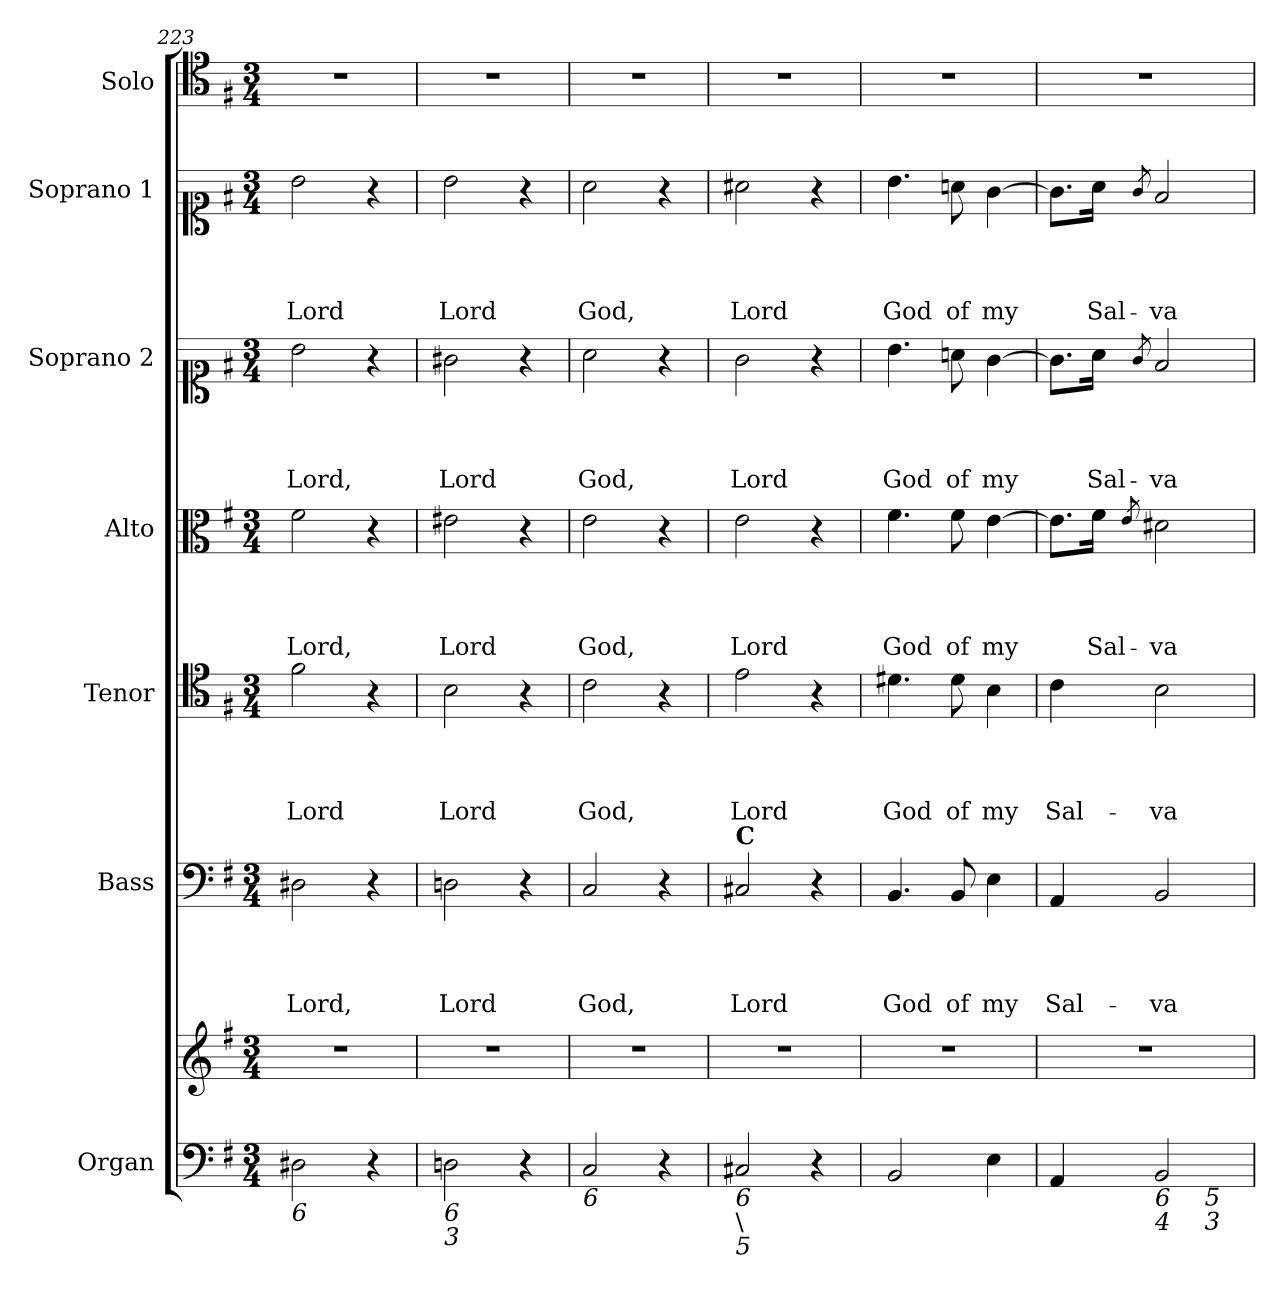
**kern	**kern	**kern	**text	**text	**text	**text	**kern	**text	**text	**text	**text	**kern	**text	**text	**text	**text	**kern	**text	**text	**text	**text	**kern	**text	**text	**text	**text	**kern
*part7	*part7	*part6	*part6	*part6	*part6	*part6	*part5	*part5	*part5	*part5	*part5	*part4	*part4	*part4	*part4	*part4	*part3	*part3	*part3	*part3	*part3	*part2	*part2	*part2	*part2	*part2	*part1
*staff8	*staff7	*staff6	*staff6	*staff6	*staff6	*staff6	*staff5	*staff5	*staff5	*staff5	*staff5	*staff4	*staff4	*staff4	*staff4	*staff4	*staff3	*staff3	*staff3	*staff3	*staff3	*staff2	*staff2	*staff2	*staff2	*staff2	*staff1
*I"Organ	*	*I"Bass	*	*	*	*	*I"Tenor	*	*	*	*	*I"Alto	*	*	*	*	*I"Soprano 2	*	*	*	*	*I"Soprano 1	*	*	*	*	*I"Solo
*I'Org.	*	*I'B	*	*	*	*	*I'T	*	*	*	*	*I'A	*	*	*	*	*I'S	*	*	*	*	*I'S	*	*	*	*	*I'Solo
*clefF4	*clefG2	*clefF4	*	*	*	*	*clefC4	*	*	*	*	*clefC3	*	*	*	*	*clefC1	*	*	*	*	*clefC1	*	*	*	*	*clefC4
*k[f#]	*k[f#]	*k[f#]	*	*	*	*	*k[f#]	*	*	*	*	*k[f#]	*	*	*	*	*k[f#]	*	*	*	*	*k[f#]	*	*	*	*	*k[f#]
*e:	*e:	*e:	*	*	*	*	*e:	*	*	*	*	*e:	*	*	*	*	*e:	*	*	*	*	*e:	*	*	*	*	*e:
*M3/4	*M3/4	*M3/4	*	*	*	*	*M3/4	*	*	*	*	*M3/4	*	*	*	*	*M3/4	*	*	*	*	*M3/4	*	*	*	*	*M3/4
=223	=223	=223	=223	=223	=223	=223	=223	=223	=223	=223	=223	=223	=223	=223	=223	=223	=223	=223	=223	=223	=223	=223	=223	=223	=223	=223	=223
!LO:TX:b:i:t=6	!	!	!	!	!	!	!	!	!	!	!	!	!	!	!	!	!	!	!	!	!	!	!	!	!	!	!
!	!	!	!	!	!	!LO:LY:b	!	!	!	!	!LO:LY:b	!	!	!	!	!LO:LY:b	!	!	!	!	!LO:LY:b	!	!	!	!	!LO:LY:b	!
2D#X\	2.r	2D#X\	.	.	.	Lord,	2f#\	.	.	.	Lord	2f#\	.	.	.	Lord,	2b\	.	.	.	Lord,	2b\	.	.	.	Lord	2.r
4r	.	4r	.	.	.	.	4r	.	.	.	.	4r	.	.	.	.	4r	.	.	.	.	4r	.	.	.	.	.
!!LO:PB:g=z
=224	=224	=224	=224	=224	=224	=224	=224	=224	=224	=224	=224	=224	=224	=224	=224	=224	=224	=224	=224	=224	=224	=224	=224	=224	=224	=224	=224
!LO:TX:b:i:t=6	!	!	!	!	!	!	!	!	!	!	!	!	!	!	!	!	!	!	!	!	!	!	!	!	!	!	!
!LO:TX:b:i:t=3	!	!	!	!	!	!	!	!	!	!	!	!	!	!	!	!	!	!	!	!	!	!	!	!	!	!	!
!	!	!	!	!	!	!LO:LY:b	!	!	!	!	!LO:LY:b	!	!	!	!	!LO:LY:b	!	!	!	!	!LO:LY:b	!	!	!	!	!LO:LY:b	!
2Dn\	2.r	2Dn\	.	.	.	Lord	2B\	.	.	.	Lord	2e#X\	.	.	.	Lord	2g#X\	.	.	.	Lord	2b\	.	.	.	Lord	2.r
4r	.	4r	.	.	.	.	4r	.	.	.	.	4r	.	.	.	.	4r	.	.	.	.	4r	.	.	.	.	.
=225	=225	=225	=225	=225	=225	=225	=225	=225	=225	=225	=225	=225	=225	=225	=225	=225	=225	=225	=225	=225	=225	=225	=225	=225	=225	=225	=225
!LO:TX:b:i:t=6	!	!	!	!	!	!	!	!	!	!	!	!	!	!	!	!	!	!	!	!	!	!	!	!	!	!	!
!	!	!	!	!	!	!LO:LY:b	!	!	!	!	!LO:LY:b	!	!	!	!	!LO:LY:b	!	!	!	!	!LO:LY:b	!	!	!	!	!LO:LY:b	!
2C/	2.r	2C/	.	.	.	God,	2c\	.	.	.	God,	2e\	.	.	.	God,	2a\	.	.	.	God,	2a\	.	.	.	God,	2.r
4r	.	4r	.	.	.	.	4r	.	.	.	.	4r	.	.	.	.	4r	.	.	.	.	4r	.	.	.	.	.
=226	=226	=226	=226	=226	=226	=226	=226	=226	=226	=226	=226	=226	=226	=226	=226	=226	=226	=226	=226	=226	=226	=226	=226	=226	=226	=226	=226
!	!	!LO:TX:a:B:t=C	!	!	!	!	!	!	!	!	!	!	!	!	!	!	!	!	!	!	!	!	!	!	!	!	!
!LO:TX:b:i:t=6	!	!	!	!	!	!	!	!	!	!	!	!	!	!	!	!	!	!	!	!	!	!	!	!	!	!	!
!LO:TX:b:t=\	!	!	!	!	!	!	!	!	!	!	!	!	!	!	!	!	!	!	!	!	!	!	!	!	!	!	!
!LO:TX:b:i:t=5	!	!	!	!	!	!	!	!	!	!	!	!	!	!	!	!	!	!	!	!	!	!	!	!	!	!	!
!	!	!	!	!	!	!LO:LY:b	!	!	!	!	!LO:LY:b	!	!	!	!	!LO:LY:b	!	!	!	!	!LO:LY:b	!	!	!	!	!LO:LY:b	!
2C#X/	2.r	2C#X/	.	.	.	Lord	2e\	.	.	.	Lord	2e\	.	.	.	Lord	2g\	.	.	.	Lord	2a#X\	.	.	.	Lord	2.r
4r	.	4r	.	.	.	.	4r	.	.	.	.	4r	.	.	.	.	4r	.	.	.	.	4r	.	.	.	.	.
=227	=227	=227	=227	=227	=227	=227	=227	=227	=227	=227	=227	=227	=227	=227	=227	=227	=227	=227	=227	=227	=227	=227	=227	=227	=227	=227	=227
!	!	!	!	!	!	!LO:LY:b	!	!	!	!	!LO:LY:b	!	!	!	!	!LO:LY:b	!	!	!	!	!LO:LY:b	!	!	!	!	!LO:LY:b	!
2BB/	2.r	4.BB/	.	.	.	God	4.d#X\	.	.	.	God	4.f#\	.	.	.	God	4.b\	.	.	.	God	4.b\	.	.	.	God	2.r
!	!	!	!	!	!	!LO:LY:b	!	!	!	!	!LO:LY:b	!	!	!	!	!LO:LY:b	!	!	!	!	!LO:LY:b	!	!	!	!	!LO:LY:b	!
.	.	8BB/	.	.	.	of	8d#\	.	.	.	of	8f#\	.	.	.	of	8an\	.	.	.	of	8an\	.	.	.	of	.
!	!	!	!	!	!	!LO:LY:b	!	!	!	!	!LO:LY:b	!	!	!	!	!LO:LY:b	!	!	!	!	!LO:LY:b	!	!	!	!	!LO:LY:b	!
4E\	.	4E\	.	.	.	my	4B\	.	.	.	my	[4e\	.	.	.	my	[4g\	.	.	.	my	[4g\	.	.	.	my	.
=228	=228	=228	=228	=228	=228	=228	=228	=228	=228	=228	=228	=228	=228	=228	=228	=228	=228	=228	=228	=228	=228	=228	=228	=228	=228	=228	=228
!LO:TX:b:i:t=7	!	!	!	!	!	!	!	!	!	!	!	!	!	!	!	!	!	!	!	!	!	!	!	!	!	!	!
!	!	!	!	!	!	!LO:LY:b	!	!	!	!	!LO:LY:b	!	!	!	!	!	!	!	!	!	!	!	!	!	!	!	!
*^	*	*	*	*	*	*	*	*	*	*	*	*	*	*	*	*	*	*	*	*	*	*	*	*	*	*	*
4AA/	2ryy	2.r	4AA/	.	.	.	Sal-	4c\	.	.	.	Sal-	8.e\L]	.	.	.	.	8.g\L]	.	.	.	.	8.g\L]	.	.	.	.	2.r
!	!	!	!	!	!	!	!	!	!	!	!	!	!	!	!	!	!LO:LY:b	!	!	!	!	!LO:LY:b	!	!	!	!	!LO:LY:b	!
.	.	.	.	.	.	.	.	.	.	.	.	.	16f#\Jk	.	.	.	Sal-	16a\Jk	.	.	.	Sal-	16a\Jk	.	.	.	Sal-	.
.	.	.	.	.	.	.	.	.	.	.	.	.	8qe/	.	.	.	.	8qg/	.	.	.	.	8qg/	.	.	.	.	.
!LO:TX:b:i:t=6	!	!	!	!	!	!	!	!	!	!	!	!	!	!	!	!	!	!	!	!	!	!	!	!	!	!	!	!
!LO:TX:b:i:t=4	!	!	!	!	!	!	!	!	!	!	!	!	!	!	!	!	!	!	!	!	!	!	!	!	!	!	!	!
!	!	!	!	!	!	!	!LO:LY:b	!	!	!	!	!LO:LY:b	!	!	!	!	!LO:LY:b	!	!	!	!	!LO:LY:b	!	!	!	!	!LO:LY:b	!
2BB/	.	.	2BB/	.	.	.	-va-	2B\	.	.	.	-va-	2d#X\	.	.	.	-va-	2f#/	.	.	.	-va-	2f#/	.	.	.	-va-	.
!	!LO:TX:b:i:t=5	!	!	!	!	!	!	!	!	!	!	!	!	!	!	!	!	!	!	!	!	!	!	!	!	!	!	!
!	!LO:TX:b:i:t=3	!	!	!	!	!	!	!	!	!	!	!	!	!	!	!	!	!	!	!	!	!	!	!	!	!	!	!
.	4ryy	.	.	.	.	.	.	.	.	.	.	.	.	.	.	.	.	.	.	.	.	.	.	.	.	.	.	.
*v	*v	*	*	*	*	*	*	*	*	*	*	*	*	*	*	*	*	*	*	*	*	*	*	*	*	*	*	*
=	=	=	=	=	=	=	=	=	=	=	=	=	=	=	=	=	=	=	=	=	=	=	=	=	=	=	=
*-	*-	*-	*-	*-	*-	*-	*-	*-	*-	*-	*-	*-	*-	*-	*-	*-	*-	*-	*-	*-	*-	*-	*-	*-	*-	*-	*-
